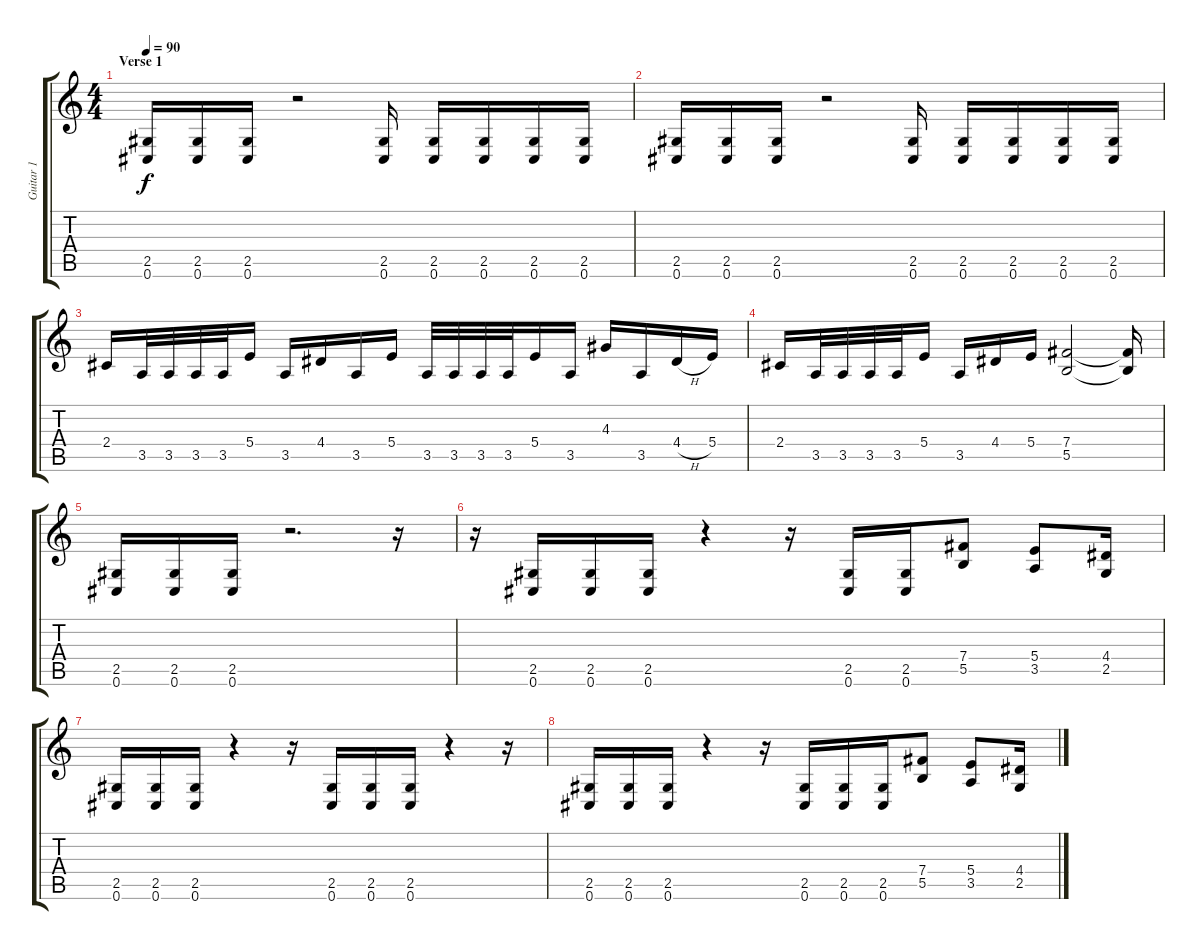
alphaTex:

\track ("Guitar 1" "Guitar 1") {instrument distortionguitar}
\staff {score tabs}
\tuning (Db4 Ab3 E3 B2 Gb2 Db2) {hide}
\ts (4 4)
\section ("" "Verse 1")
\tempo 90
\clef g2
\ks c
(2.5 0.6).16{dy f} (2.5 0.6).16 (2.5 0.6).16 r.2 (2.5 0.6).16 (2.5 0.6).16 (2.5 0.6).16 (2.5 0.6).16 (2.5 0.6).16 |
(2.5 0.6).16 (2.5 0.6).16 (2.5 0.6).16 r.2 (2.5 0.6).16 (2.5 0.6).16 (2.5 0.6).16 (2.5 0.6).16 (2.5 0.6).16 |
2.4.16 3.5.32 3.5.32 3.5.32 3.5.32 5.4.16 3.5.16 4.4.16 3.5.16 5.4.16 3.5.32 3.5.32 3.5.32 3.5.32 5.4.16 3.5.16 4.3.16 3.5.16 4.4{h}.16 5.4.16 |
2.4.16 3.5.32 3.5.32 3.5.32 3.5.32 5.4.16 3.5.16 4.4.16 5.4.16 (7.4 5.5).2 (7.4{t} 5.5{t}).16 |
(2.5 0.6).16 (2.5 0.6).16 (2.5 0.6).16 r.2{d} r.16 |
r.16 (2.5 0.6).16 (2.5 0.6).16 (2.5 0.6).16 r.4 r.16 (2.5 0.6).16 (2.5 0.6).16 (7.4 5.5).8 (5.4 3.5).8 (4.4 2.5).16 |
(2.5 0.6).16 (2.5 0.6).16 (2.5 0.6).16 r.4 r.16 (2.5 0.6).16 (2.5 0.6).16 (2.5 0.6).16 r.4 r.16 |
(2.5 0.6).16 (2.5 0.6).16 (2.5 0.6).16 r.4 r.16 (2.5 0.6).16 (2.5 0.6).16 (2.5 0.6).16 (7.4 5.5).8 (5.4 3.5).8 (4.4 2.5).16
